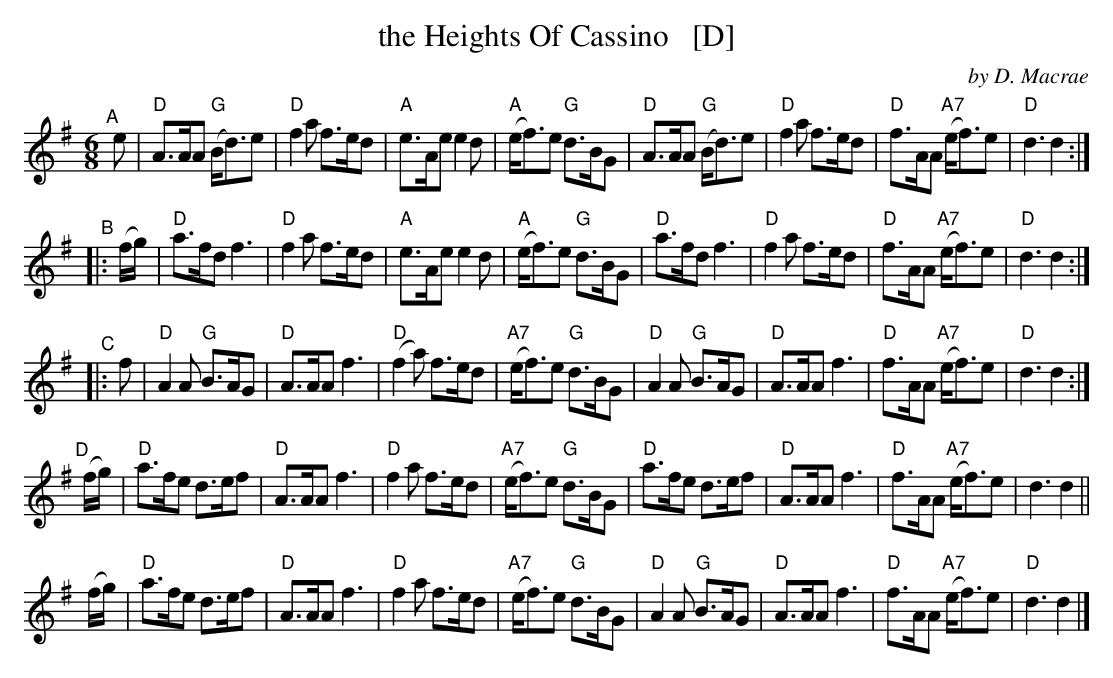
X:1
T: the Heights Of Cassino   [D]
C: by D. Macrae
M: 6/8
L: 1/8
K: Dmix
"^A"[|]e |\
"D"A>AA "G"(B<d)e | "D"f2a f>ed | "A"e>Ae e2d | "A"(e<f)e "G"d>BG |\
"D"A>AA "G"(B<d)e | "D"f2a f>ed | "D"f>AA "A7"(e<f)e | "D"d3 d2 :|
"^B"|: (f/g/) |\
"D"a>fd f3 | "D"f2a f>ed | "A"e>Ae e2 d | "A"(e<f)e "G"d>BG |\
"D"a>fd f3 | "D"f2a f>ed | "D"f>AA "A7"(e<f)e | "D"d3 d2 :|
"^C"|: f |\
"D"A2A "G"B>AG | "D"A>AA f3 | "D"(f2a) f>ed | "A7"(e<f)e "G"d>BG |\
"D"A2A "G"B>AG | "D"A>AA f3 | "D"f>AA "A7"(e<f)e | "D"d3 d2 :|
"^D"[|](f/g/) |\
"D"a>fe d>ef | "D"A>AA f3 | "D"f2a f>ed | "A7"(e<f)e "G"d>BG |\
"D"a>fe d>ef | "D"A>AA f3 | "D"f>AA "A7"(e<f)e | d3 d2 ||
(f/g/) |\
"D"a>fe d>ef | "D"A>AA f3 | "D"f2a f>ed | "A7"(e<f)e "G"d>BG |\
"D"A2A "G"B>AG | "D"A>AA f3 | "D"f>AA "A7"(e<f)e | "D"d3 d2 |]
